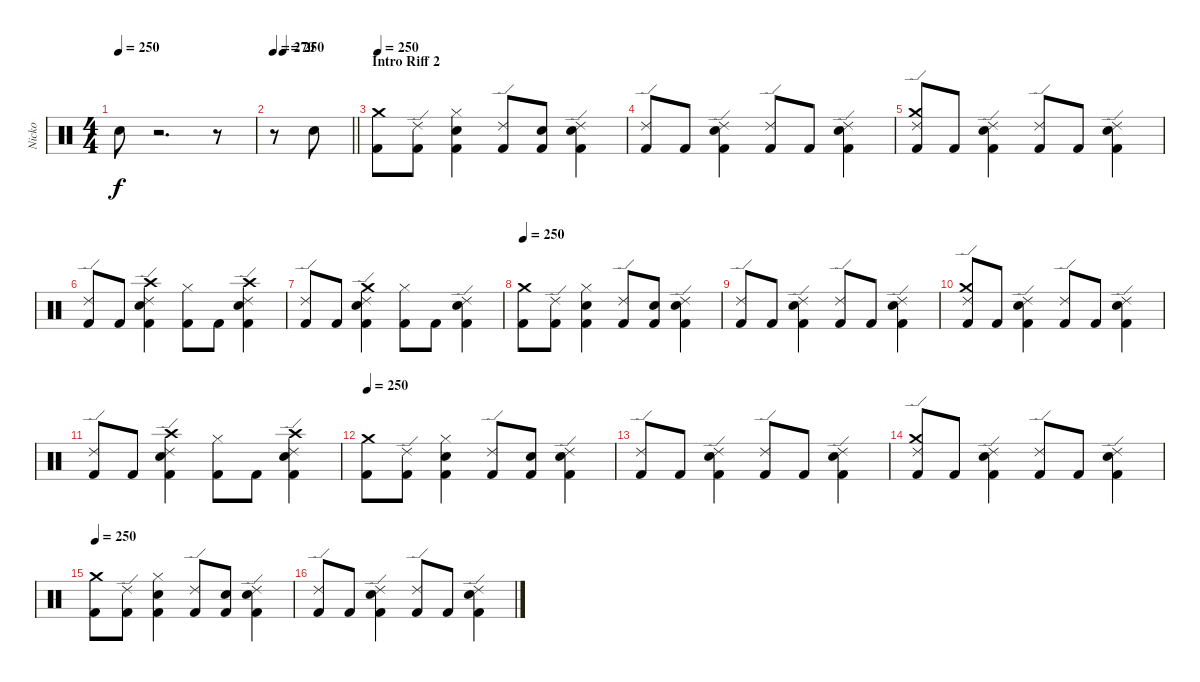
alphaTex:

\track ("Nicko" "Nicko") {instrument percussion}
\staff {score}
\articulation defaults
\ts (4 4)
\tempo 250
\clef neutral
\ks c "Snare (hit) 2".8{dy f}
r.2{d} r.8 |
\tempo 270
\tempo (250 0.125)
\barLineRight lightlight
r.8 "Electric Snare (hit)".8 |
\section ("" "Intro Riff 2")
\tempo 230
\tempo 250
("Kick (hit) 2" "Crash medium (hit)").8 ("Kick (hit) 2" "Ride (edge) 2").8 ("Kick (hit) 2" "Electric Snare (hit)" "Hi-Hat (closed)").4 ("Kick (hit) 2" "Ride (edge) 2").8 ("Kick (hit) 2" "Snare (hit)").8 ("Kick (hit) 2" "Electric Snare (hit)" "Ride (edge) 2").4 |
("Kick (hit) 2" "Ride (edge) 2").8 "Kick (hit) 2".8 ("Kick (hit) 2" "Electric Snare (hit)" "Ride (edge) 2").4 ("Kick (hit) 2" "Ride (edge) 2").8 "Kick (hit) 2".8 ("Kick (hit) 2" "Electric Snare (hit)" "Ride (edge) 2").4 |
("Kick (hit) 2" "Ride (edge) 2" "Crash medium (hit)").8 "Kick (hit) 2".8 ("Kick (hit) 2" "Electric Snare (hit)" "Ride (edge) 2").4 ("Kick (hit) 2" "Ride (edge) 2").8 "Kick (hit) 2".8 ("Kick (hit) 2" "Electric Snare (hit)" "Ride (edge) 2").4 |
("Kick (hit) 2" "Ride (edge) 2").8 "Kick (hit) 2".8 ("Kick (hit) 2" "Electric Snare (hit)" "Ride (edge) 2" "Crash high (hit)").4 ("Kick (hit) 2" "Hi-Hat (closed)").8 "Kick (hit) 2".8 ("Kick (hit) 2" "Electric Snare (hit)" "Ride (edge) 2" "Crash high (hit)").4 |
("Kick (hit) 2" "Ride (edge) 2").8 "Kick (hit) 2".8 ("Kick (hit) 2" "Electric Snare (hit)" "Ride (edge) 2" "Crash medium (hit)").4 ("Kick (hit) 2" "Hi-Hat (closed)").8 "Kick (hit) 2".8 ("Kick (hit) 2" "Electric Snare (hit)" "Ride (edge) 2").4 |
\tempo 250
("Kick (hit) 2" "Crash medium (hit)").8 ("Kick (hit) 2" "Ride (edge) 2").8 ("Kick (hit) 2" "Electric Snare (hit)" "Hi-Hat (closed)").4 ("Kick (hit) 2" "Ride (edge) 2").8 ("Kick (hit) 2" "Snare (hit)").8 ("Kick (hit) 2" "Electric Snare (hit)" "Ride (edge) 2").4 |
("Kick (hit) 2" "Ride (edge) 2").8 "Kick (hit) 2".8 ("Kick (hit) 2" "Electric Snare (hit)" "Ride (edge) 2").4 ("Kick (hit) 2" "Ride (edge) 2").8 "Kick (hit) 2".8 ("Kick (hit) 2" "Electric Snare (hit)" "Ride (edge) 2").4 |
("Kick (hit) 2" "Ride (edge) 2" "Crash medium (hit)").8 "Kick (hit) 2".8 ("Kick (hit) 2" "Electric Snare (hit)" "Ride (edge) 2").4 ("Kick (hit) 2" "Ride (edge) 2").8 "Kick (hit) 2".8 ("Kick (hit) 2" "Electric Snare (hit)" "Ride (edge) 2").4 |
("Kick (hit) 2" "Ride (edge) 2").8 "Kick (hit) 2".8 ("Kick (hit) 2" "Electric Snare (hit)" "Ride (edge) 2" "Crash high (hit)").4 ("Kick (hit) 2" "Hi-Hat (closed)").8 "Kick (hit) 2".8 ("Kick (hit) 2" "Electric Snare (hit)" "Ride (edge) 2" "Crash high (hit)").4 |
\tempo 250
("Kick (hit) 2" "Crash medium (hit)").8 ("Kick (hit) 2" "Ride (edge) 2").8 ("Kick (hit) 2" "Electric Snare (hit)" "Hi-Hat (closed)").4 ("Kick (hit) 2" "Ride (edge) 2").8 ("Kick (hit) 2" "Snare (hit)").8 ("Kick (hit) 2" "Electric Snare (hit)" "Ride (edge) 2").4 |
("Kick (hit) 2" "Ride (edge) 2").8 "Kick (hit) 2".8 ("Kick (hit) 2" "Electric Snare (hit)" "Ride (edge) 2").4 ("Kick (hit) 2" "Ride (edge) 2").8 "Kick (hit) 2".8 ("Kick (hit) 2" "Electric Snare (hit)" "Ride (edge) 2").4 |
("Kick (hit) 2" "Ride (edge) 2" "Crash medium (hit)").8 "Kick (hit) 2".8 ("Kick (hit) 2" "Electric Snare (hit)" "Ride (edge) 2").4 ("Kick (hit) 2" "Ride (edge) 2").8 "Kick (hit) 2".8 ("Kick (hit) 2" "Electric Snare (hit)" "Ride (edge) 2").4 |
\tempo 250
("Kick (hit) 2" "Crash medium (hit)").8 ("Kick (hit) 2" "Ride (edge) 2").8 ("Kick (hit) 2" "Electric Snare (hit)" "Hi-Hat (closed)").4 ("Kick (hit) 2" "Ride (edge) 2").8 ("Kick (hit) 2" "Snare (hit)").8 ("Kick (hit) 2" "Electric Snare (hit)" "Ride (edge) 2").4 |
("Kick (hit) 2" "Ride (edge) 2").8 "Kick (hit) 2".8 ("Kick (hit) 2" "Electric Snare (hit)" "Ride (edge) 2").4 ("Kick (hit) 2" "Ride (edge) 2").8 "Kick (hit) 2".8 ("Kick (hit) 2" "Electric Snare (hit)" "Ride (edge) 2").4
